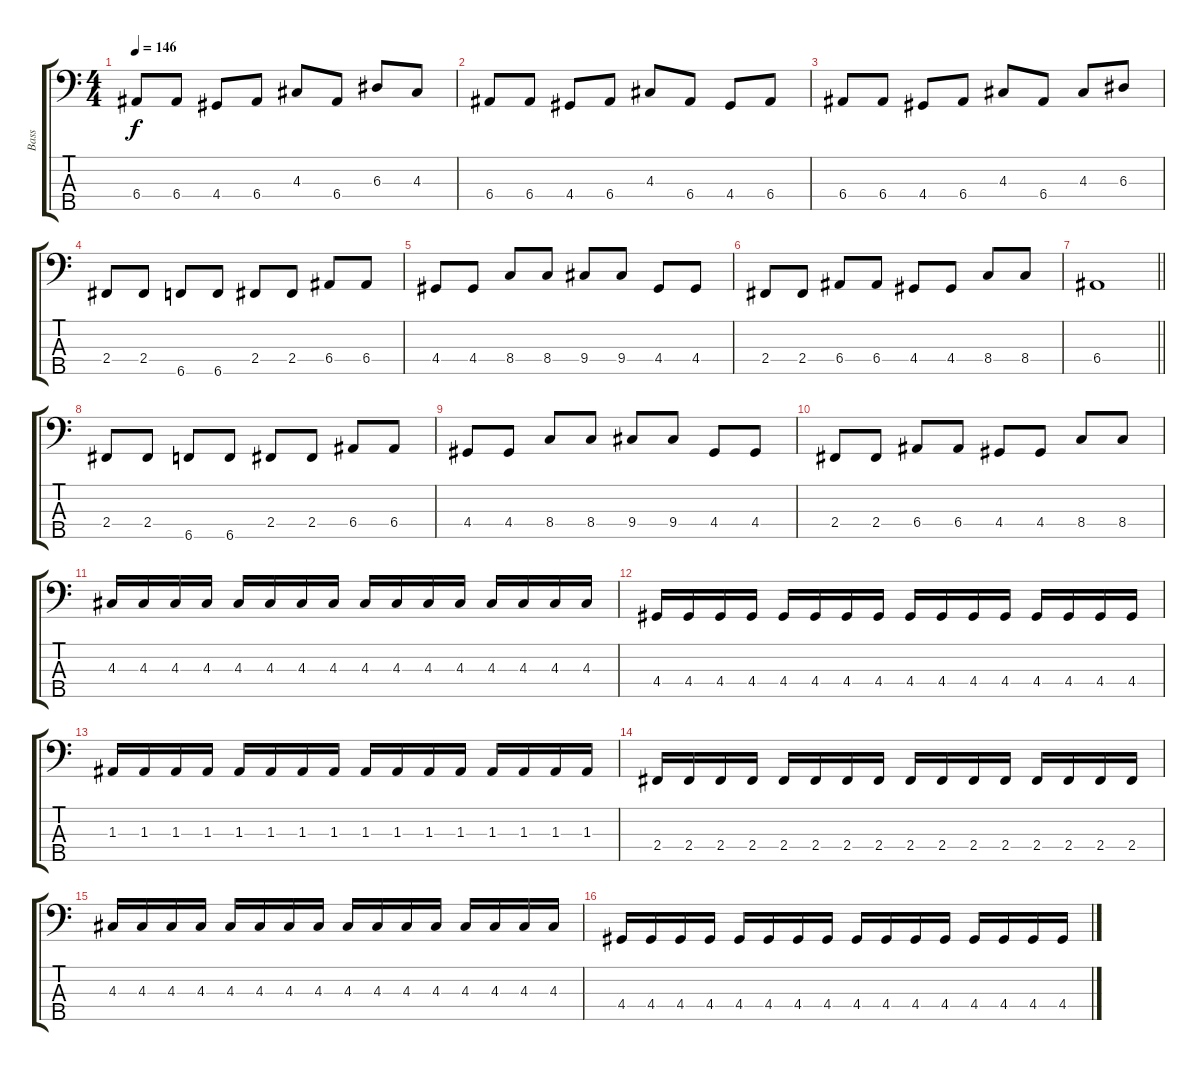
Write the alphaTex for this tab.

\track ("Bass" "Bass") {instrument electricbasspick}
\staff {score tabs}
\tuning (G2 D2 A1 E1 B0) {hide}
\ts (4 4)
\tempo 146
\clef f4
\ks c
6.4.8{dy f} 6.4.8 4.4.8 6.4.8 4.3.8 6.4.8 6.3.8 4.3.8 |
6.4.8 6.4.8 4.4.8 6.4.8 4.3.8 6.4.8 4.4.8 6.4.8 |
6.4.8 6.4.8 4.4.8 6.4.8 4.3.8 6.4.8 4.3.8 6.3.8 |
2.4.8 2.4.8 6.5.8 6.5.8 2.4.8 2.4.8 6.4.8 6.4.8 |
4.4.8 4.4.8 8.4.8 8.4.8 9.4.8 9.4.8 4.4.8 4.4.8 |
2.4.8 2.4.8 6.4.8 6.4.8 4.4.8 4.4.8 8.4.8 8.4.8 |
\barLineRight lightlight
6.4.1 |
2.4.8 2.4.8 6.5.8 6.5.8 2.4.8 2.4.8 6.4.8 6.4.8 |
4.4.8 4.4.8 8.4.8 8.4.8 9.4.8 9.4.8 4.4.8 4.4.8 |
2.4.8 2.4.8 6.4.8 6.4.8 4.4.8 4.4.8 8.4.8 8.4.8 |
4.3.16 4.3.16 4.3.16 4.3.16 4.3.16 4.3.16 4.3.16 4.3.16 4.3.16 4.3.16 4.3.16 4.3.16 4.3.16 4.3.16 4.3.16 4.3.16 |
4.4.16 4.4.16 4.4.16 4.4.16 4.4.16 4.4.16 4.4.16 4.4.16 4.4.16 4.4.16 4.4.16 4.4.16 4.4.16 4.4.16 4.4.16 4.4.16 |
1.3.16 1.3.16 1.3.16 1.3.16 1.3.16 1.3.16 1.3.16 1.3.16 1.3.16 1.3.16 1.3.16 1.3.16 1.3.16 1.3.16 1.3.16 1.3.16 |
2.4.16 2.4.16 2.4.16 2.4.16 2.4.16 2.4.16 2.4.16 2.4.16 2.4.16 2.4.16 2.4.16 2.4.16 2.4.16 2.4.16 2.4.16 2.4.16 |
4.3.16 4.3.16 4.3.16 4.3.16 4.3.16 4.3.16 4.3.16 4.3.16 4.3.16 4.3.16 4.3.16 4.3.16 4.3.16 4.3.16 4.3.16 4.3.16 |
4.4.16 4.4.16 4.4.16 4.4.16 4.4.16 4.4.16 4.4.16 4.4.16 4.4.16 4.4.16 4.4.16 4.4.16 4.4.16 4.4.16 4.4.16 4.4.16
